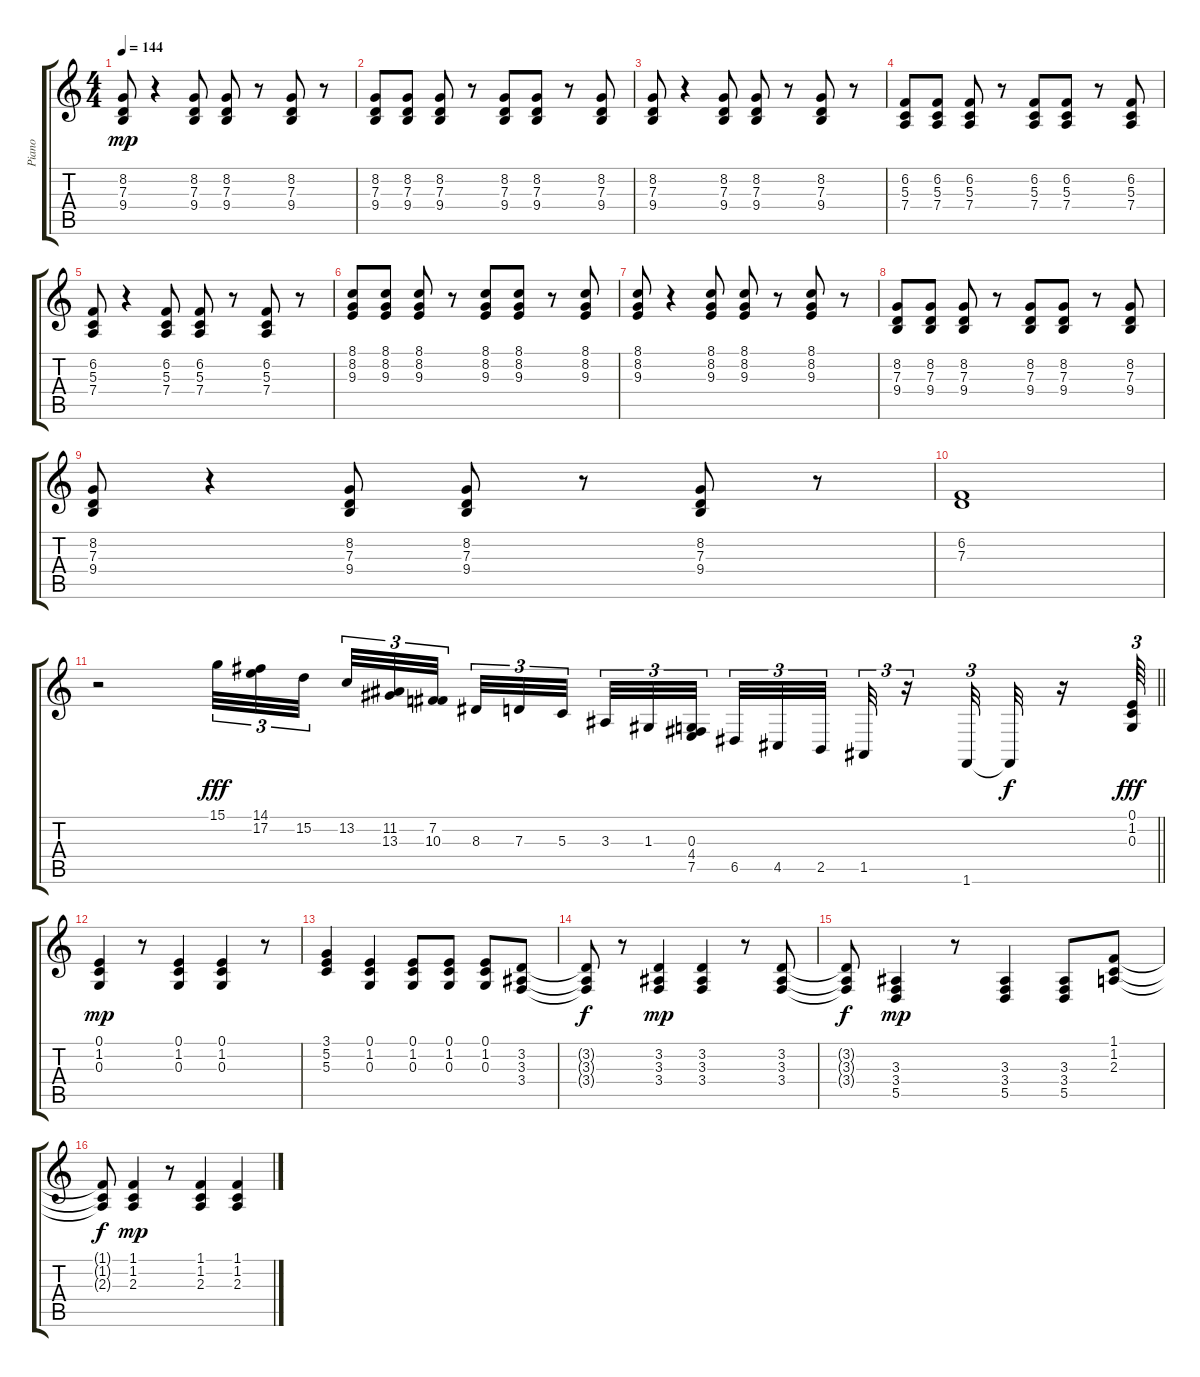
\track ("Piano" "Piano") {instrument brightacousticpiano}
\staff {score tabs}
\tuning (E4 B3 G3 D3 A2 E2) {hide}
\ts (4 4)
\tempo 144
\clef g2
\ks c
(8.2 7.3 9.4).8{dy mp} r.4 (8.2 7.3 9.4).8 (8.2 7.3 9.4).8 r.8 (8.2 7.3 9.4).8 r.8 |
(8.2 7.3 9.4).8 (8.2 7.3 9.4).8 (8.2 7.3 9.4).8 r.8 (8.2 7.3 9.4).8 (8.2 7.3 9.4).8 r.8 (8.2 7.3 9.4).8 |
(8.2 7.3 9.4).8 r.4 (8.2 7.3 9.4).8 (8.2 7.3 9.4).8 r.8 (8.2 7.3 9.4).8 r.8 |
(6.2 5.3 7.4).8 (6.2 5.3 7.4).8 (6.2 5.3 7.4).8 r.8 (6.2 5.3 7.4).8 (6.2 5.3 7.4).8 r.8 (6.2 5.3 7.4).8 |
(6.2 5.3 7.4).8 r.4 (6.2 5.3 7.4).8 (6.2 5.3 7.4).8 r.8 (6.2 5.3 7.4).8 r.8 |
(8.1 8.2 9.3).8 (8.1 8.2 9.3).8 (8.1 8.2 9.3).8 r.8 (8.1 8.2 9.3).8 (8.1 8.2 9.3).8 r.8 (8.1 8.2 9.3).8 |
(8.1 8.2 9.3).8 r.4 (8.1 8.2 9.3).8 (8.1 8.2 9.3).8 r.8 (8.1 8.2 9.3).8 r.8 |
(8.2 7.3 9.4).8 (8.2 7.3 9.4).8 (8.2 7.3 9.4).8 r.8 (8.2 7.3 9.4).8 (8.2 7.3 9.4).8 r.8 (8.2 7.3 9.4).8 |
(8.2 7.3 9.4).8 r.4 (8.2 7.3 9.4).8 (8.2 7.3 9.4).8 r.8 (8.2 7.3 9.4).8 r.8 |
(6.2 7.3).1 |
\barLineRight lightlight
r.2 15.1.32{tu (3 2) dy fff} (14.1 17.2).32{tu (3 2)} 15.2.32{tu (3 2)} 13.2.32{tu (3 2)} (11.2 13.3).32{tu (3 2)} (7.2 10.3).32{tu (3 2)} 8.3.32{tu (3 2)} 7.3.32{tu (3 2)} 5.3.32{tu (3 2)} 3.3.32{tu (3 2)} 1.3.32{tu (3 2)} (0.3 4.4 7.5).32{tu (3 2)} 6.5.32{tu (3 2)} 4.5.32{tu (3 2)} 2.5.32{tu (3 2)} 1.5.32{tu (3 2)} r.16{tu (3 2)} 1.6.32{tu (3 2)} 1.6{t}.32{dy f} r.16 (0.1 1.2 0.3).64{tu (3 2) dy fff} |
(0.1 1.2 0.3).4{dy mp} r.8 (0.1 1.2 0.3).4 (0.1 1.2 0.3).4 r.8 |
(3.1 5.2 5.3).4 (0.1 1.2 0.3).4 (0.1 1.2 0.3).8 (0.1 1.2 0.3).8 (0.1 1.2 0.3).8 (3.2 3.3 3.4).8 |
(3.2{t} 3.3{t} 3.4{t}).8{dy f} r.8 (3.2 3.3 3.4).4{dy mp} (3.2 3.3 3.4).4 r.8 (3.2 3.3 3.4).8 |
(3.2{t} 3.3{t} 3.4{t}).8{dy f} (3.3 3.4 5.5).4{dy mp} r.8 (3.3 3.4 5.5).4 (3.3 3.4 5.5).8 (1.1 1.2 2.3).8 |
(1.1{t} 1.2{t} 2.3{t}).8{dy f} (1.1 1.2 2.3).4{dy mp} r.8 (1.1 1.2 2.3).4 (1.1 1.2 2.3).4
